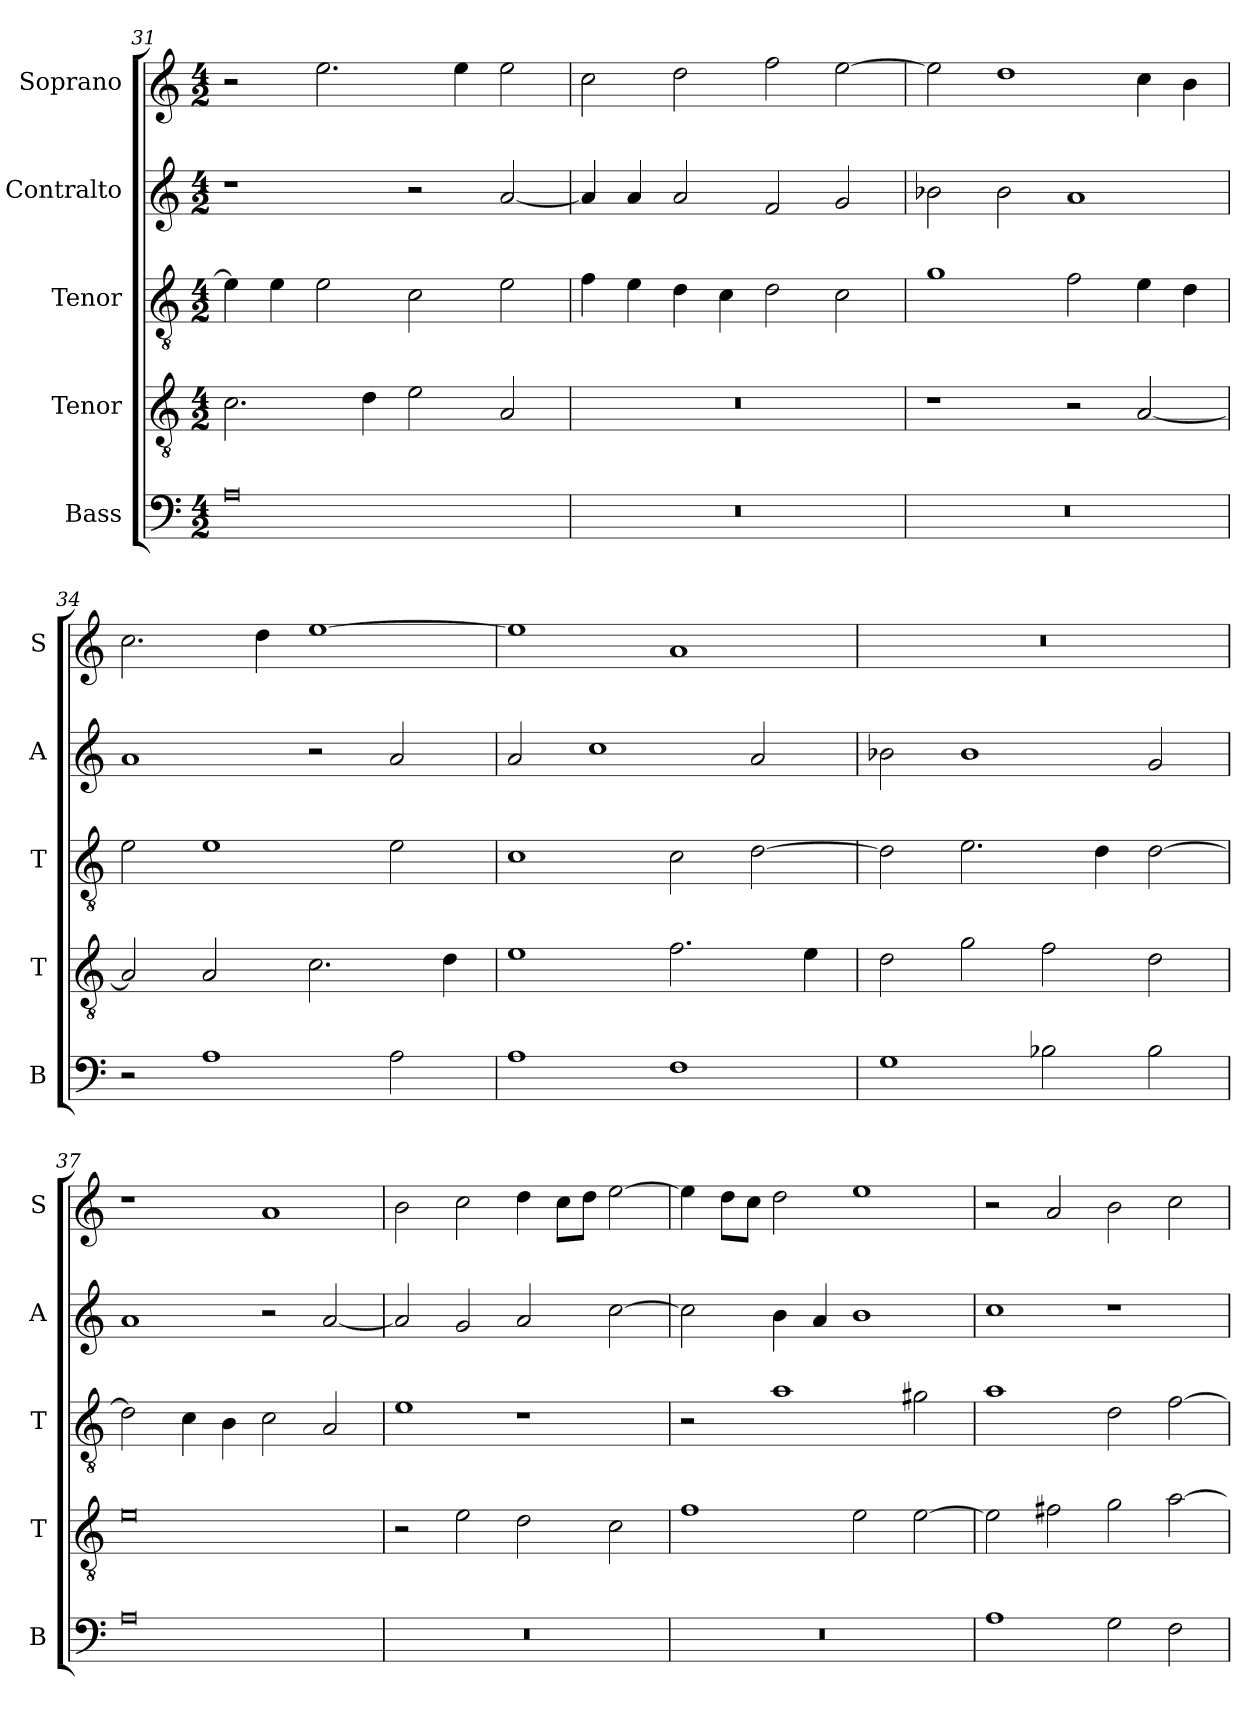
**kern	**kern	**kern	**kern	**kern
*part5	*part4	*part3	*part2	*part1
*staff5	*staff4	*staff3	*staff2	*staff1
*I"Bass	*I"Tenor	*I"Tenor	*I"Contralto	*I"Soprano
*I'B	*I'T	*I'T	*I'A	*I'S
*clefF4	*clefGv2	*clefGv2	*clefG2	*clefG2
*k[]	*k[]	*k[]	*k[]	*k[]
*D:dor	*D:dor	*D:dor	*D:dor	*D:dor
*M4/2	*M4/2	*M4/2	*M4/2	*M4/2
=31	=31	=31	=31	=31
0A	2.c	4e]	1r	2r
.	.	4e	.	.
.	.	2e	.	2.ee
.	4d	.	.	.
.	2e	2c	2r	.
.	.	.	.	4ee
.	2A	2e	[2a	2ee
=32	=32	=32	=32	=32
0r	0r	4f	4a]	2cc
.	.	4e	4a	.
.	.	4d	2a	2dd
.	.	4c	.	.
.	.	2d	2f	2ff
.	.	2c	2g	[2ee
=33	=33	=33	=33	=33
0r	1r	1g	2b-X	2ee]
.	.	.	2b-	1dd
.	2r	2f	1a	.
.	[2A	4e	.	4cc
.	.	4d	.	4b
=34	=34	=34	=34	=34
2r	2A]	2e	1a	2.cc
1A	2A	1e	.	.
.	.	.	.	4dd
.	2.c	.	2r	[1ee
2A	.	2e	2a	.
.	4d	.	.	.
=35	=35	=35	=35	=35
1A	1e	1c	2a	1ee]
.	.	.	1cc	.
1F	2.f	2c	.	1a
.	.	[2d	2a	.
.	4e	.	.	.
=36	=36	=36	=36	=36
1G	2d	2d]	2b-X	0r
.	2g	2.e	1b-	.
2B-X	2f	.	.	.
.	.	4d	.	.
2B-	2d	[2d	2g	.
=37	=37	=37	=37	=37
0A	0e	2d]	1a	1r
.	.	4c	.	.
.	.	4B	.	.
.	.	2c	2r	1a
.	.	2A	[2a	.
=38	=38	=38	=38	=38
0r	2r	1e	2a]	2b
.	2e	.	2g	2cc
.	2d	1r	2a	4dd
.	.	.	.	8cc\L
.	.	.	.	8dd\J
.	2c	.	[2cc	[2ee
=39	=39	=39	=39	=39
0r	1f	2r	2cc]	4ee]
.	.	.	.	8dd\L
.	.	.	.	8cc\J
.	.	1a	4b	2dd
.	.	.	4a	.
.	2e	.	1b	1ee
.	[2e	2g#X	.	.
=40	=40	=40	=40	=40
1A	2e]	1a	1cc	2r
.	2f#X	.	.	2a
2G	2g	2d	1r	2b
2F	[2a	[2f	.	2cc
=	=	=	=	=
*-	*-	*-	*-	*-
